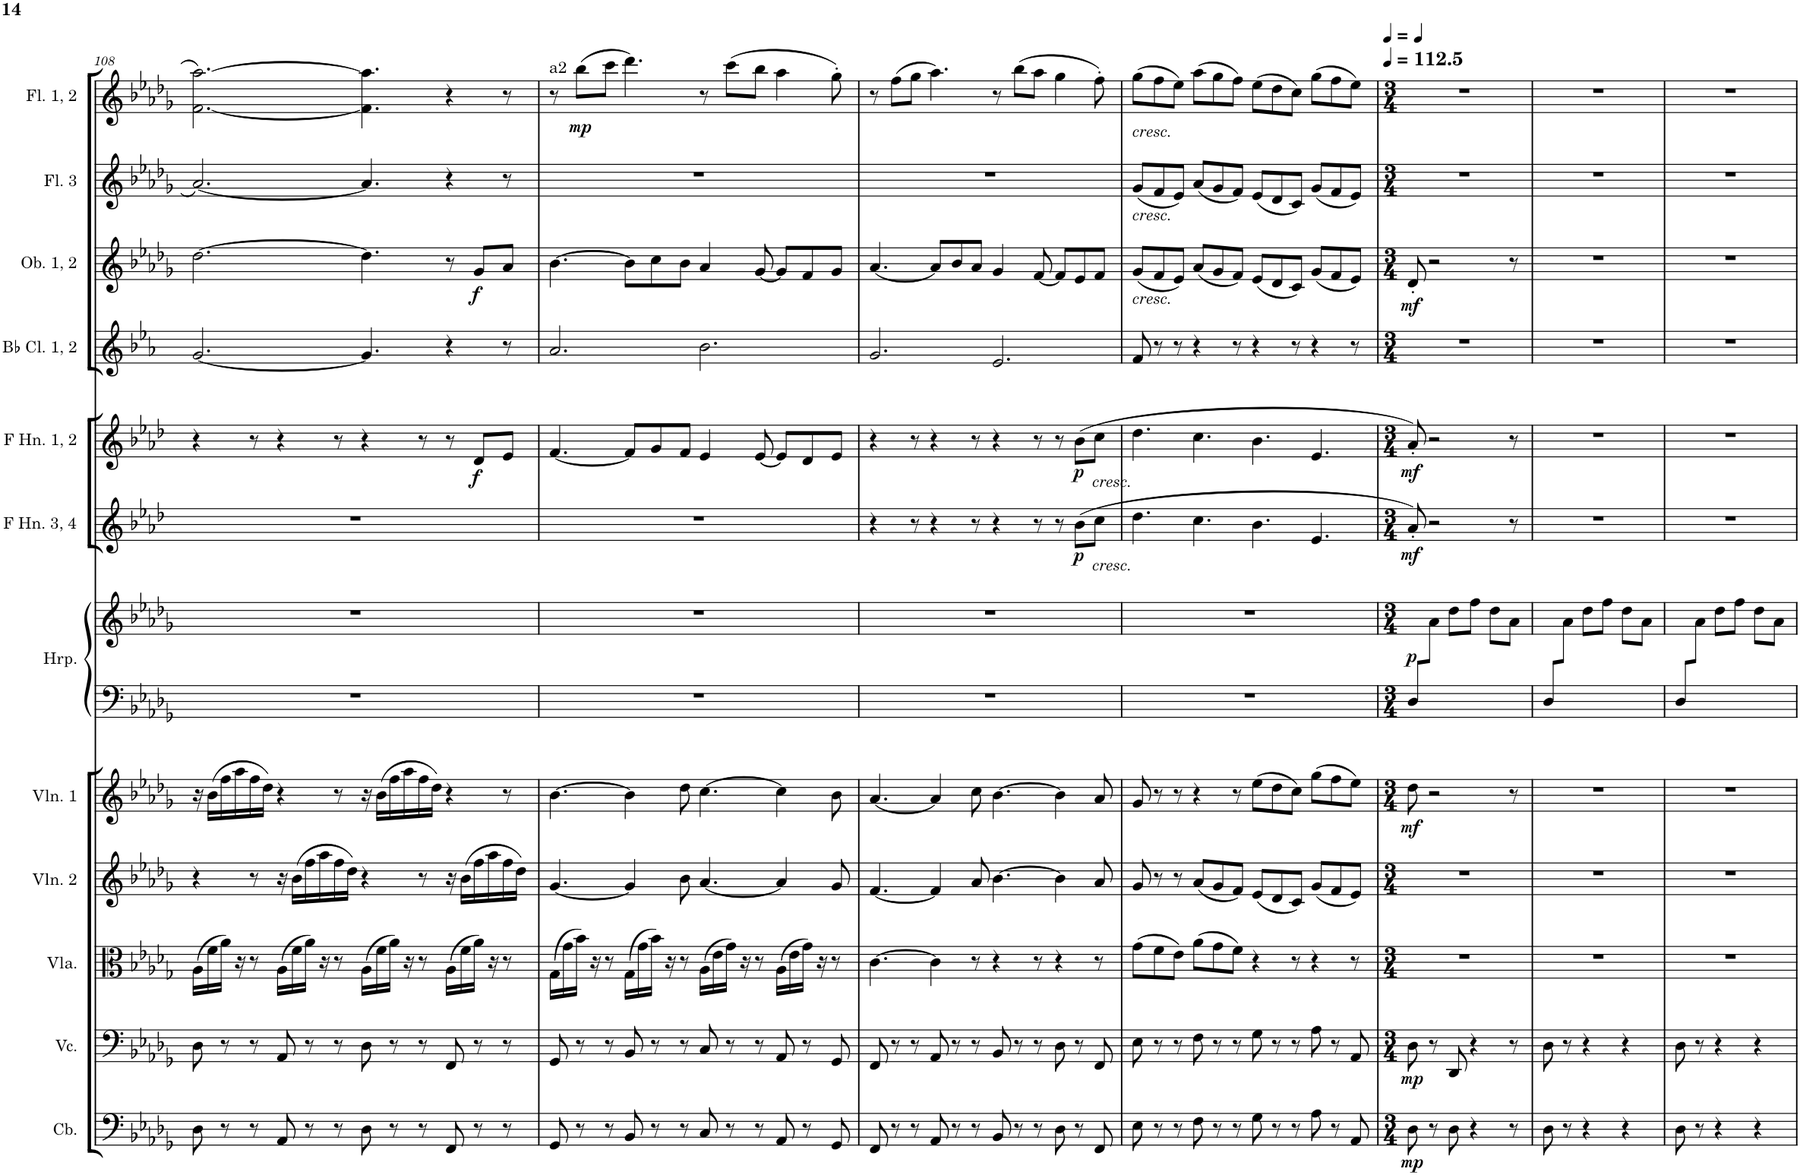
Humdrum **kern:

**kern	**dynam	**kern	**dynam	**kern	**kern	**kern	**dynam	**kern	**kern	**dynam	**kern	**dynam	**kern	**dynam	**kern	**kern	**dynam	**kern	**kern	**dynam
*part12	*part12	*part11	*part11	*part10	*part9	*part8	*part8	*part7	*part7	*part7	*part6	*part6	*part5	*part5	*part4	*part3	*part3	*part2	*part1	*part1
*staff13	*staff13	*staff12	*staff12	*staff11	*staff10	*staff9	*staff9	*staff8	*staff7	*staff7/8	*staff6	*staff6	*staff5	*staff5	*staff4	*staff3	*staff3	*staff2	*staff1	*staff1
*I"低音提琴	*	*I"大提琴	*	*I"中提琴	*I"小提琴 2	*I"小提琴 1	*	*I"竖琴	*	*	*I"F调圆号 3, 4	*	*I"F调圆号 1, 2	*	*I"降B调单簧管 1, 2	*I"双簧管 1, 2	*	*I"长笛 3	*I"长笛 1, 2	*
!!LO:PB:g=z
*clefF4	*	*clefF4	*	*clefC3	*clefG2	*clefG2	*	*clefF4	*clefG2	*	*clefG2	*	*clefG2	*	*clefG2	*clefG2	*	*clefG2	*clefG2	*
*Trd7c12	*	*	*	*	*	*	*	*	*	*	*Trd4c7	*	*Trd4c7	*	*Trd1c2	*	*	*	*	*
*k[b-e-a-d-g-]	*	*k[b-e-a-d-g-]	*	*k[b-e-a-d-g-]	*k[b-e-a-d-g-]	*k[b-e-a-d-g-]	*	*k[b-e-a-d-g-]	*k[b-e-a-d-g-]	*	*k[b-e-a-d-]	*	*k[b-e-a-d-]	*	*k[b-e-a-]	*k[b-e-a-d-g-]	*	*k[b-e-a-d-g-]	*k[b-e-a-d-g-]	*
*M12/8	*	*M12/8	*	*M12/8	*M12/8	*M12/8	*	*M12/8	*M12/8	*	*M12/8	*	*M12/8	*	*M12/8	*M12/8	*	*M12/8	*M12/8	*
=108	=108	=108	=108	=108	=108	=108	=108	=108	=108	=108	=108	=108	=108	=108	=108	=108	=108	=108	=108	=108
8D-\	.	8D-\	.	(16A-\LL	4r	16r	.	1.r	1.r	.	1.r	.	4r	.	[2.g/	[2.dd-\	.	[2.a-/	[2.f\ [2.aa-\	.
.	.	.	.	16f\	.	(16b-\LL	.	.	.	.	.	.	.	.	.	.	.	.	.	.
8r	.	8r	.	16a-\JJ)	.	16ff\	.	.	.	.	.	.	.	.	.	.	.	.	.	.
.	.	.	.	16r	.	16aa-\	.	.	.	.	.	.	.	.	.	.	.	.	.	.
8r	.	8r	.	8r	8r	16ff\	.	.	.	.	.	.	8r	.	.	.	.	.	.	.
.	.	.	.	.	.	16dd-\JJ)	.	.	.	.	.	.	.	.	.	.	.	.	.	.
8AA-/	.	8AA-/	.	(16A-\LL	16r	4r	.	.	.	.	.	.	4r	.	.	.	.	.	.	.
.	.	.	.	16f\	(16b-\LL	.	.	.	.	.	.	.	.	.	.	.	.	.	.	.
8r	.	8r	.	16a-\JJ)	16ff\	.	.	.	.	.	.	.	.	.	.	.	.	.	.	.
.	.	.	.	16r	16aa-\	.	.	.	.	.	.	.	.	.	.	.	.	.	.	.
8r	.	8r	.	8r	16ff\	8r	.	.	.	.	.	.	8r	.	.	.	.	.	.	.
.	.	.	.	.	16dd-\JJ)	.	.	.	.	.	.	.	.	.	.	.	.	.	.	.
8D-\	.	8D-\	.	(16A-\LL	4r	16r	.	.	.	.	.	.	4r	.	4.g/]	4.dd-\]	.	4.a-/]	4.f\] 4.aa-\]	.
.	.	.	.	16f\	.	(16b-\LL	.	.	.	.	.	.	.	.	.	.	.	.	.	.
8r	.	8r	.	16a-\JJ)	.	16ff\	.	.	.	.	.	.	.	.	.	.	.	.	.	.
.	.	.	.	16r	.	16aa-\	.	.	.	.	.	.	.	.	.	.	.	.	.	.
8r	.	8r	.	8r	8r	16ff\	.	.	.	.	.	.	8r	.	.	.	.	.	.	.
.	.	.	.	.	.	16dd-\JJ)	.	.	.	.	.	.	.	.	.	.	.	.	.	.
8FF/	.	8FF/	.	(16A-\LL	16r	4r	.	.	.	.	.	.	8r	.	4r	8r	.	4r	4r	.
.	.	.	.	16f\	(16b-\LL	.	.	.	.	.	.	.	.	.	.	.	.	.	.	.
!	!	!	!	!	!	!	!	!	!	!	!	!	!	!LO:DY:b	!	!	!LO:DY:b	!	!	!
8r	.	8r	.	16a-\JJ)	16ff\	.	.	.	.	.	.	.	8d-/L	f	.	8g-/L	f	.	.	.
.	.	.	.	16r	16aa-\	.	.	.	.	.	.	.	.	.	.	.	.	.	.	.
8r	.	8r	.	8r	16ff\	8r	.	.	.	.	.	.	8e-/J	.	8r	8a-/J	.	8r	8r	.
.	.	.	.	.	16dd-\JJ)	.	.	.	.	.	.	.	.	.	.	.	.	.	.	.
=109	=109	=109	=109	=109	=109	=109	=109	=109	=109	=109	=109	=109	=109	=109	=109	=109	=109	=109	=109	=109
!	!	!	!	!	!	!	!	!	!	!	!	!	!	!	!	!	!	!	!LO:TX:a:t=a2	!
8GG-/	.	8GG-/	.	(16G-\LL	[4.g-/	[4.b-\	.	1.r	1.r	.	1.r	.	[4.f/	.	2.a-/	[4.b-\	.	1.r	8r	.
.	.	.	.	16g-\	.	.	.	.	.	.	.	.	.	.	.	.	.	.	.	.
!	!	!	!	!	!	!	!	!	!	!	!	!	!	!	!	!	!	!	!	!LO:DY:b
8r	.	8r	.	16b-\JJ)	.	.	.	.	.	.	.	.	.	.	.	.	.	.	(8bb-\L	mp
.	.	.	.	16r	.	.	.	.	.	.	.	.	.	.	.	.	.	.	.	.
8r	.	8r	.	8r	.	.	.	.	.	.	.	.	.	.	.	.	.	.	8ccc\J	.
8BB-/	.	8BB-/	.	(16G-\LL	4g-/]	4b-\]	.	.	.	.	.	.	8f/L]	.	.	8b-\L]	.	.	4.ddd-\)	.
.	.	.	.	16g-\	.	.	.	.	.	.	.	.	.	.	.	.	.	.	.	.
8r	.	8r	.	16b-\JJ)	.	.	.	.	.	.	.	.	8g/	.	.	8cc\	.	.	.	.
.	.	.	.	16r	.	.	.	.	.	.	.	.	.	.	.	.	.	.	.	.
8r	.	8r	.	8r	8b-\	8dd-\	.	.	.	.	.	.	8f/J	.	.	8b-\J	.	.	.	.
8C/	.	8C/	.	(16A-\LL	[4.a-/	[4.cc\	.	.	.	.	.	.	4e-/	.	2.b-\	4a-/	.	.	8r	.
.	.	.	.	16e-\	.	.	.	.	.	.	.	.	.	.	.	.	.	.	.	.
8r	.	8r	.	16g-\JJ)	.	.	.	.	.	.	.	.	.	.	.	.	.	.	(8ccc\L	.
.	.	.	.	16r	.	.	.	.	.	.	.	.	.	.	.	.	.	.	.	.
8r	.	8r	.	8r	.	.	.	.	.	.	.	.	[8e-/	.	.	[8g-/	.	.	8bb-\J	.
8AA-/	.	8AA-/	.	(16A-\LL	4a-/]	4cc\]	.	.	.	.	.	.	8e-/L]	.	.	8g-/L]	.	.	4aa-\	.
.	.	.	.	16e-\	.	.	.	.	.	.	.	.	.	.	.	.	.	.	.	.
8r	.	8r	.	16g-\JJ)	.	.	.	.	.	.	.	.	8d-/	.	.	8f/	.	.	.	.
.	.	.	.	16r	.	.	.	.	.	.	.	.	.	.	.	.	.	.	.	.
8GG-/	.	8GG-/	.	8r	8g-/	8b-\	.	.	.	.	.	.	8e-/J	.	.	8g-/J	.	.	8gg-'\)	.
=110	=110	=110	=110	=110	=110	=110	=110	=110	=110	=110	=110	=110	=110	=110	=110	=110	=110	=110	=110	=110
8FF/	.	8FF/	.	[4.c\	[4.f/	[4.a-/	.	1.r	1.r	.	4r	.	4r	.	2.g/	[4.a-/	.	1.r	8r	.
8r	.	8r	.	.	.	.	.	.	.	.	.	.	.	.	.	.	.	.	(8ff\L	.
8r	.	8r	.	.	.	.	.	.	.	.	8r	.	8r	.	.	.	.	.	8gg-\J	.
8AA-/	.	8AA-/	.	4c\]	4f/]	4a-/]	.	.	.	.	4r	.	4r	.	.	8a-/L]	.	.	4.aa-\)	.
8r	.	8r	.	.	.	.	.	.	.	.	.	.	.	.	.	8b-/	.	.	.	.
8r	.	8r	.	8r	8a-/	8cc\	.	.	.	.	8r	.	8r	.	.	8a-/J	.	.	.	.
8BB-/	.	8BB-/	.	4r	[4.b-\	[4.b-\	.	.	.	.	4r	.	4r	.	2.e-/	4g-/	.	.	8r	.
8r	.	8r	.	.	.	.	.	.	.	.	.	.	.	.	.	.	.	.	(8bb-\L	.
8r	.	8r	.	8r	.	.	.	.	.	.	8r	.	8r	.	.	[8f/	.	.	8aa-\J	.
8D-\	.	8D-\	.	4r	4b-\]	4b-\]	.	.	.	.	8r	.	8r	.	.	8f/L]	.	.	4gg-\	.
!	!	!	!	!	!	!	!	!	!	!	!	!	!LO:TX:b:i:t=cresc.	!	!	!	!	!	!	!
!	!	!	!	!	!	!	!	!	!	!	!LO:TX:b:i:t=cresc.	!	!	!	!	!	!	!	!	!
!	!	!	!	!	!	!	!	!	!	!	!	!LO:DY:b	!	!LO:DY:b	!	!	!	!	!	!
8r	.	8r	.	.	.	.	.	.	.	.	(8b-\L	p	(8b-\L	p	.	8e-/	.	.	.	.
8FF/	.	8FF/	.	8r	8a-/	8a-/	.	.	.	.	8cc\J	.	8cc\J	.	.	8f/J	.	.	8ff'\)	.
=111	=111	=111	=111	=111	=111	=111	=111	=111	=111	=111	=111	=111	=111	=111	=111	=111	=111	=111	=111	=111
!	!	!	!	!	!	!	!	!	!	!	!	!	!	!	!	!	!	!	!LO:TX:b:i:t=cresc.	!
!	!	!	!	!	!	!	!	!	!	!	!	!	!	!	!	!	!	!LO:TX:b:i:t=cresc.	!	!
!	!	!	!	!	!	!	!	!	!	!	!	!	!	!	!	!LO:TX:b:i:t=cresc.	!	!	!	!
8E-\	.	8E-\	.	(8g-\L	8g-/	8g-/	.	1.r	1.r	.	4.dd-\	.	4.dd-\	.	8f/	(8g-/L	.	(8g-/L	(8gg-\L	.
8r	.	8r	.	8f\	8r	8r	.	.	.	.	.	.	.	.	8r	8f/	.	8f/	8ff\	.
8r	.	8r	.	8e-\J)	8r	8r	.	.	.	.	.	.	.	.	8r	8e-/J)	.	8e-/J)	8ee-\J)	.
8F\	.	8F\	.	(8a-\L	(8a-/L	4r	.	.	.	.	4.cc\	.	4.cc\	.	4r	(8a-/L	.	(8a-/L	(8aa-\L	.
8r	.	8r	.	8g-\	8g-/	.	.	.	.	.	.	.	.	.	.	8g-/	.	8g-/	8gg-\	.
8r	.	8r	.	8f\J)	8f/J)	8r	.	.	.	.	.	.	.	.	8r	8f/J)	.	8f/J)	8ff\J)	.
8G-\	.	8G-\	.	4r	(8e-/L	(8ee-\L	.	.	.	.	4.b-\	.	4.b-\	.	4r	(8e-/L	.	(8e-/L	(8ee-\L	.
8r	.	8r	.	.	8d-/	8dd-\	.	.	.	.	.	.	.	.	.	8d-/	.	8d-/	8dd-\	.
8r	.	8r	.	8r	8c/J)	8cc\J)	.	.	.	.	.	.	.	.	8r	8c/J)	.	8c/J)	8cc\J)	.
8A-\	.	8A-\	.	4r	(8g-/L	(8gg-\L	.	.	.	.	4.e-/	.	4.e-/	.	4r	(8g-/L	.	(8g-/L	(8gg-\L	.
8r	.	8r	.	.	8f/	8ff\	.	.	.	.	.	.	.	.	.	8f/	.	8f/	8ff\	.
8AA-/	.	8AA-/	.	8r	8e-/J)	8ee-\J)	.	.	.	.	.	.	.	.	8r	8e-/J)	.	8e-/J)	8ee-\J)	.
=112	=112	=112	=112	=112	=112	=112	=112	=112	=112	=112	=112	=112	=112	=112	=112	=112	=112	=112	=112	=112
*M3/4	*	*M3/4	*	*M3/4	*M3/4	*M3/4	*	*M3/4	*M3/4	*	*M3/4	*	*M3/4	*	*M3/4	*M3/4	*	*M3/4	*M3/4	*
*	*	*	*	*	*	*	*	*	*	*	*	*	*	*	*	*	*	*	*MM113	*
*	*	*	*	*	*	*	*	*^	*	*	*	*	*	*	*	*	*	*	*	*
!	!LO:DY:b	!	!LO:DY:b	!	!	!	!LO:DY:b	!	!	!	!LO:DY:b	!	!LO:DY:b	!	!LO:DY:b	!	!	!LO:DY:b	!	!	!
8D-\	mp	8D-\	mp	2.r	2.r	8dd-\	mf	8D-/L	2.ryy	8ryy	p	8a-'/)	mf	8a-'/)	mf	2.r	8d-'/	mf	2.r	2.r	.
8r	.	8r	.	.	.	2r	.	2ryy	.	8a-\J	.	2r	.	2r	.	.	2r	.	.	.	.
8D-\	.	8DD-/	.	.	.	.	.	.	.	8dd-\L	.	.	.	.	.	.	.	.	.	.	.
4r	.	4r	.	.	.	.	.	.	.	8ff\J	.	.	.	.	.	.	.	.	.	.	.
.	.	.	.	.	.	.	.	.	.	8dd-\L	.	.	.	.	.	.	.	.	.	.	.
8r	.	8r	.	.	.	8r	.	8ryy	.	8a-\J	.	8r	.	8r	.	.	8r	.	.	.	.
=113	=113	=113	=113	=113	=113	=113	=113	=113	=113	=113	=113	=113	=113	=113	=113	=113	=113	=113	=113	=113	=113
8D-\	.	8D-\	.	2.r	2.r	2.r	.	8D-/L	2.ryy	8ryy	.	2.r	.	2.r	.	2.r	2.r	.	2.r	2.r	.
8r	.	8r	.	.	.	.	.	2ryy	.	8a-\J	.	.	.	.	.	.	.	.	.	.	.
4r	.	4r	.	.	.	.	.	.	.	8dd-\L	.	.	.	.	.	.	.	.	.	.	.
.	.	.	.	.	.	.	.	.	.	8ff\J	.	.	.	.	.	.	.	.	.	.	.
4r	.	4r	.	.	.	.	.	.	.	8dd-\L	.	.	.	.	.	.	.	.	.	.	.
.	.	.	.	.	.	.	.	8ryy	.	8a-\J	.	.	.	.	.	.	.	.	.	.	.
=114	=114	=114	=114	=114	=114	=114	=114	=114	=114	=114	=114	=114	=114	=114	=114	=114	=114	=114	=114	=114	=114
8D-\	.	8D-\	.	2.r	2.r	2.r	.	8D-/L	2.ryy	8ryy	.	2.r	.	2.r	.	2.r	2.r	.	2.r	2.r	.
8r	.	8r	.	.	.	.	.	2ryy	.	8a-\J	.	.	.	.	.	.	.	.	.	.	.
4r	.	4r	.	.	.	.	.	.	.	8dd-\L	.	.	.	.	.	.	.	.	.	.	.
.	.	.	.	.	.	.	.	.	.	8ff\J	.	.	.	.	.	.	.	.	.	.	.
4r	.	4r	.	.	.	.	.	.	.	8dd-\L	.	.	.	.	.	.	.	.	.	.	.
.	.	.	.	.	.	.	.	8ryy	.	8a-\J	.	.	.	.	.	.	.	.	.	.	.
*	*	*	*	*	*	*	*	*v	*v	*	*	*	*	*	*	*	*	*	*	*	*
=	=	=	=	=	=	=	=	=	=	=	=	=	=	=	=	=	=	=	=	=
*-	*-	*-	*-	*-	*-	*-	*-	*-	*-	*-	*-	*-	*-	*-	*-	*-	*-	*-	*-	*-
